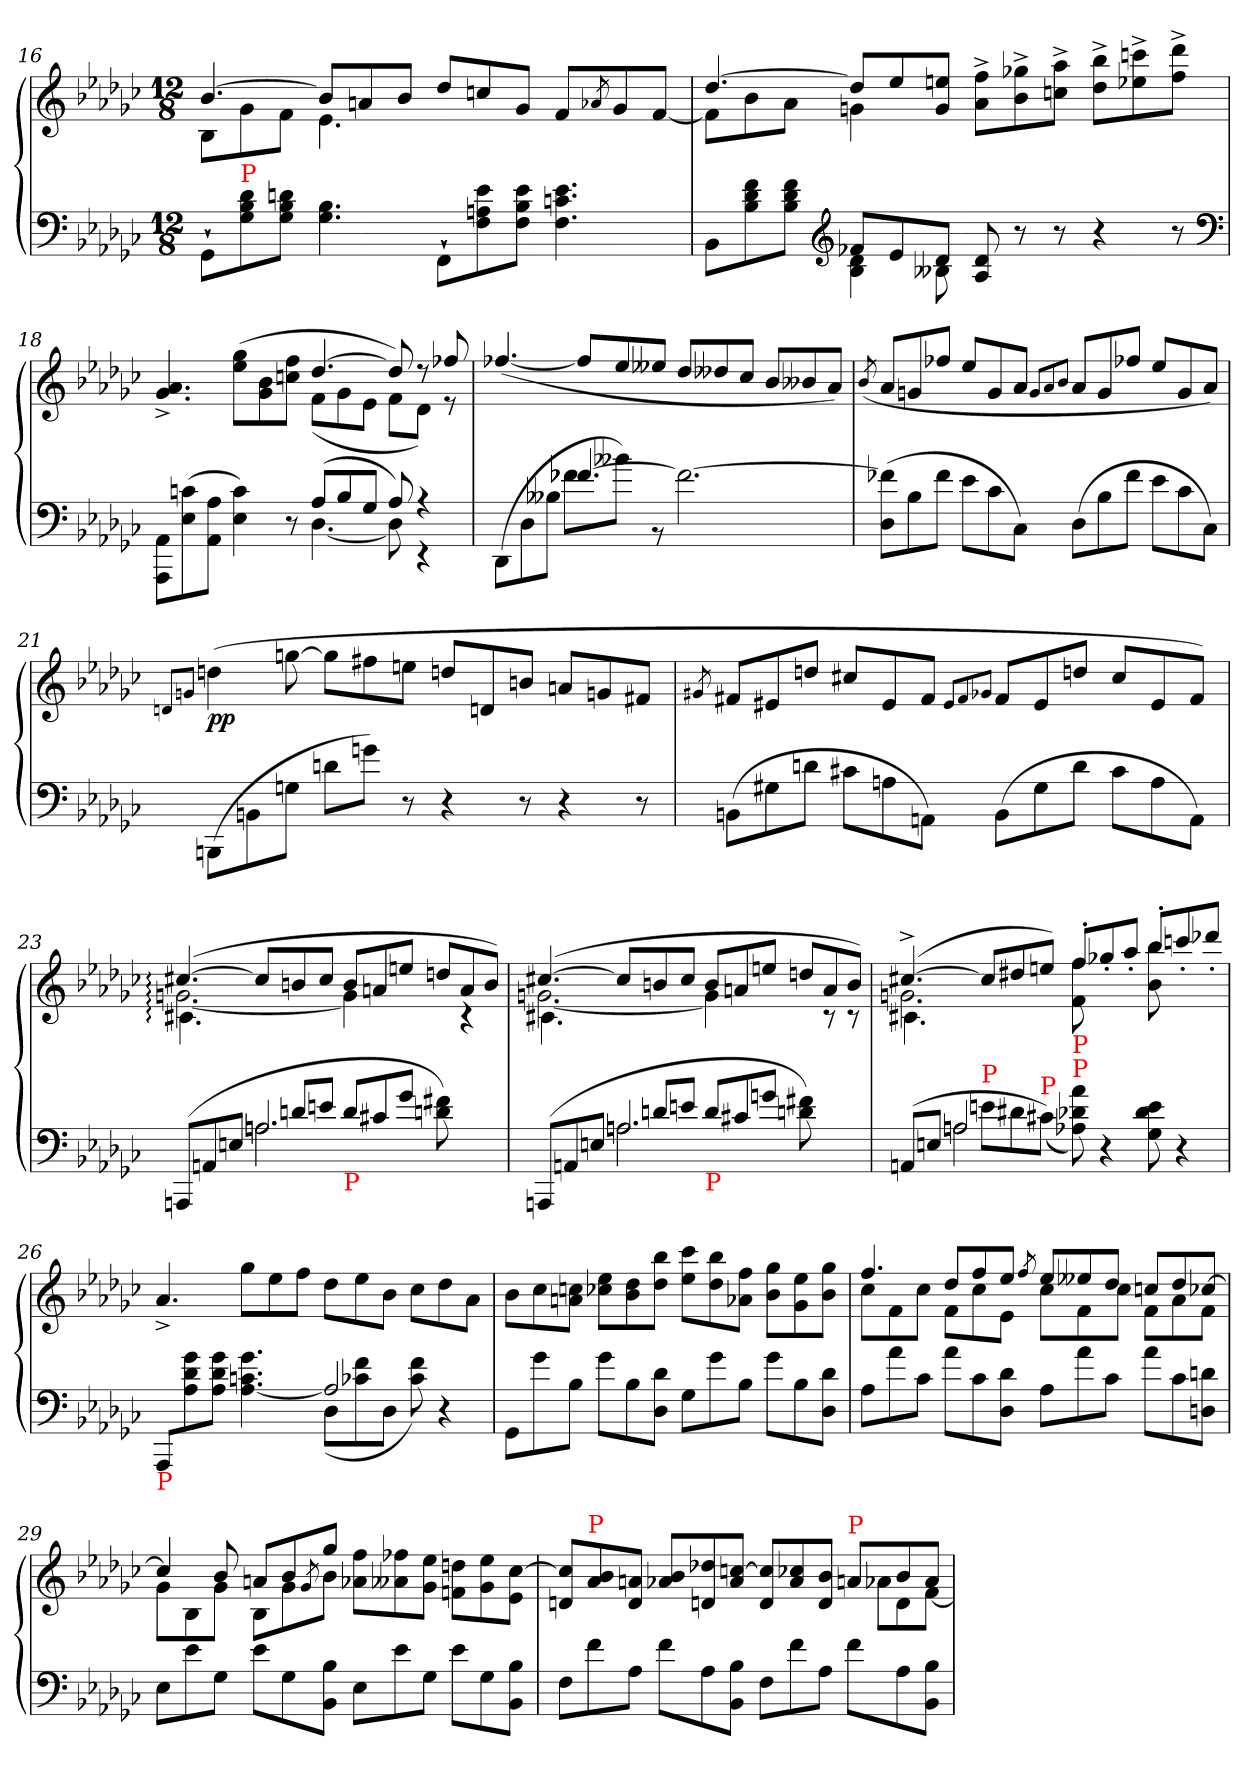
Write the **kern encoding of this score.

**kern	**kern	**dynam
*part1	*part1	*part1
*staff2	*staff1	*staff1/2
*clefF4	*clefG2	*
*k[b-e-a-d-g-c-]	*k[b-e-a-d-g-c-]	*
*e-:	*e-:	*
*M12/8	*M12/8	*
=16	=16	=16
*	*^	*
8GG-`>L	[4.b-	8B-L	.
!LO:TX:a:color=red:t=P	!	!	!
8d- 8B- 8G-	.	8g-	.
8dn 8B- 8G-J	.	8fJ	.
4.B- 4.G-	8b-L]	4.e-	.
.	8an	.	.
.	8b-J	.	.
8FF`>L	8dd-/L	2.ryy	.
8e- 8An 8F	8ccn/	.	.
8e- 8B- 8FJ	8g-/J	.	.
4.e- 4.cn 4.F	8fL	.	.
.	8qa-X/	.	.
.	8g-	.	.
.	[8fJ	.	.
=17	=17	=17	=17
*^	*	*	*
4.ryy	8BB-L)	[4.dd-	8fL]	.
.	8f 8d- 8B-	.	8b-	.
.	8f 8d- 8B-J	.	8a-J	.
*clefG2	*	*	*	*
8f-XL	4d- 4B-	8dd-L]	4gn	.
8e-	.	8ee-	.	.
8d-J	8B--X	8een 8gJ	2.ryy	.
(>8d- 8A-	8ryy	8ff^>\ 8a-^>\L	.	.
8r	8ryy	8gg-X^>\ 8b-^>\	.	.
2ryy	8r	8aa-^>\ 8ccn^>\J	.	.
.	4r	8bb-^>\ 8dd-^>\L	.	.
.	.	8ccc^>\ 8ee-^>\	.	.
.	8r	8ddd-^>\ 8ff^>\J	8ryy	.
*clefF4	*	*	*	*
=18	=18	=18	=18	=18
2ryy	8AA-\ 8AAA-\L	4.a-^> 4.g-^>	2.ryy	.
.	(>8cn\ 8E-\	.	.	.
.	8A-\ 8AA-\J	.	.	.
.	4c 4E-)	(>8gg- 8ee-L	.	.
8ryy	.	8b- 8g-	.	.
8ryy	8r	8ff 8ccnJ	.	.
(<8A-L	[4.D-	[4.dd-	(>8fL	.
8B-	.	.	8g-	.
8G-J	.	.	8e-J	.
8A-)	8D-]	8dd-])	8fL	.
4rA	4r	8rdd	8d-J)	.
.	.	8ff-X	8re	.
*	*	*v	*v	*
=19	=19	=19	=19
4.ryy	(>8DD-\L	(>[4.ff-X/	.
.	8D-\	.	.
.	8B--X\J	.	.
[4.f-X	8f-XL	8ff-/L]	.
.	8b--XJ)	8ee-/	.
.	8r	8ee--X/J	.
2.ryy	2.f-_	8dd-/L	.
.	.	8dd--X/	.
.	.	8cc-/J	.
.	.	8b-/L	.
.	.	8b--X/	.
.	.	8a-/J)	.
*v	*v	*	*
=20	=20	=20
.	(>8qb-/	.
(>8f-X] 8D-L	8a-/L	.
8B-	8gn/	.
8f-J	8ff-X/J	.
8e-L	8ee-/L	.
8c-	8g/	.
8C-J)	8a-/J	.
.	8qqg/L	.
.	8qqa-/	.
.	8qqb-/J	.
(>8D-L	8a-/L	.
8B-	8g/	.
8f-J	8ff-X/J	.
8e-L	8ee-/L	.
8c-	8g/	.
8C-J)	8a-/J)	.
=21	=21	=21
.	8qqdn/L	.
.	8qqgn/J	.
(>8BBBn\L	(>4ddn	pp
8BBn\	.	.
8Gn\J	[8ggn	.
8dnL	8ggL]	.
8gnJ)	8ff#X	.
8r	8eenJ	.
4r	8ddn/L	.
.	8dn/	.
8r	8bn/J	.
4r	8an/L	.
.	8g/	.
8r	8f#X/J	.
=22	=22	=22
.	8qg#X/	.
(>8BBnL	8f#X/L	.
8G#X	8e#X/	.
8dnJ	8ddn/J	.
8c#XL	8cc#X/L	.
8An	8e#/	.
8AAnJ)	8f#/J	.
.	8qqe#/L	.
.	8qqf#/	.
.	8qqg-/J	.
(>8BBL	8f#/L	.
8G#	8e#/	.
8dJ	8ddn/J	.
8c#L	8cc#/L	.
8A	8e#/	.
8AAJ)	8f#/J)	.
=23	=23	=23
*^	*^	*
*	*	*	*^	*
(<8AAAn/L	4.ryy	(>[4.cc#X:	[2.gn	4.c#X:\	.
8AAn/	.	.	.	.	.
8En/J	.	.	.	.	.
!LO:N:vis=2.	!	!	!	!	!
8An	2.An	8cc#/L]	.	8ryy	.
8dnL	.	8bn/	.	1ryy	.
8enJ	.	8cc#/J	.	.	.
!LO:TX:b:color=red:t=P	!	!	!	!	!
8d/L	.	8bL	4g]	.	.
8c#X/	.	8an	.	.	.
8g-\J	.	8eenJ	4ryy	.	.
8f#X\ 8dn\)	4.ryy	8ddnL	.	.	.
4ryy	.	8a	4rc	.	.
.	.	8bJ)	.	.	.
=24	=24	=24	=24	=24	=24
(<8AAAn/L	4.ryy	(>[4.cc#X	[2.gn	4.c#X\	.
8AAn/	.	.	.	.	.
8En/J	.	.	.	.	.
!LO:N:vis=2.	!	!	!	!	!
8An	2.An	8cc#/L]	.	8ryy	.
8dnL	.	8bn/	.	1ryy	.
8enJ	.	8cc#/J	.	.	.
!LO:TX:b:color=red:t=P	!	!	!	!	!
8d/L	.	8bL	4g]	.	.
8c#X/	.	8an	.	.	.
8g\J	.	8eenJ	4ryy	.	.
8f#X\ 8dn\)	4.ryy	8ddnL	.	.	.
4ryy	.	8a	8rc	.	.
.	.	8bJ)	8rc	.	.
=25	=25	=25	=25	=25	=25
4ryy	(8AAnL	(>[4.cc#X^>	2.gn	4.c#X\	.
.	8EnJ	.	.	.	.
!	!LO:N:vis=2	!	!	!	!
2An	8An	.	.	.	.
!	!LO:TX:a:color=red:t=P	!	!	!	!
.	8en\L	8cc#L]	.	8ryy	.
.	8d#X	8dd#X	.	1ryy	.
!	!LO:TX:a:color=red:t=P	!	!	!	!
.	(<8c#XJ)	8eenJ)	.	.	.
!LO:TX:a:color=red:t=P	!	!	!	!	!
!LO:TX:a:color=red:t=P	!	!	!	!	!
4ryy	8a-\ 8d-X\ 8A-X\)	8ff'>L	8ff 8f	.	.
.	4r	8gg-X'>	4ryy	.	.
2ryy	.	8aa-'>J	.	.	.
.	8e 8d- 8G-	8bb-'>L	8bb- 8b-	.	.
.	4r	8cccn'>	4ryy	.	.
.	.	8ddd-X'>J	.	.	.
*	*	*v	*v	*v	*
=26	=26	=26	=26
!LO:TX:b:color=red:t=P	!	!	!
8AAA-/L	2.ryy	4.a-^>	.
8g-\ 8d-\ 8A-\	.	.	.
8g-\ 8d-\ 8A-\J	.	.	.
4.g- 4.cn [4.A-	.	8gg-L	.
.	.	8ee-	.
.	.	8ffJ	.
2A-]	(>8D-L	8dd-L	.
.	8f 8c-X	8ee-	.
.	8D-J	8b-J	.
.	8f 8c-)	8cc-L	.
4r	4ryy	8dd-	.
.	.	8a-J	.
*v	*v	*	*
=27	=27	=27
8GG-L	8b-L	.
8g-	8cc-	.
8B-J	8ccn 8anJ	.
8g-L	8ee- 8cc-XL	.
8B-	8dd- 8b-	.
8d- 8D-J	8bb- 8dd-J	.
8G-L	8ccc- 8ee-L	.
8g-	8bb- 8dd-	.
8B-J	8ff 8a-XJ	.
8g-L	8gg- 8b-L	.
8B-	8ee- 8g-	.
8d- 8D-J	8gg- 8b-J	.
=28	=28	=28
*	*^	*
8A-L	4.ff	8cc-L	.
8a-	.	8f	.
8c-J	.	8cc-J	.
8a-L	8dd-L	8fL	.
8c-	8ff	8cc-	.
8d- 8D-J	8ee-J	8e-J	.
.	8qff/	.	.
8A-L	8ee-L	8cc-L	.
8a-	8ee--X	8f	.
8c-J	8dd-J	8cc-J	.
8a-L	8ccnL	8fL	.
8c-	8dd-	8a-	.
8dn 8DnJ	[8cc-XJ	8fJ	.
=29	=29	=29	=29
8E-L	4cc-]	8g-L	.
8e-	.	8B-	.
8G-J	8b-	8g-J	.
8e-L	8anL	8B-L	.
8G-	8b-	8g-	.
.	.	8qg-/	.
8B- 8BB-J	8gg-J	8b-J	.
8E-L	8ff 8a-L	4.ryy	.
8e-	8ff-X 8a--X	.	.
8G-J	8ee- 8g-J	.	.
8e-L	8ddn\ 8fn\L	4.ryy	.
8G-	8ee-\ 8g-\	.	.
8B- 8BB-J	[8cc-\ 8e-\J	.	.
=30	=30	=30	=30
8FL	8cc-] 8dnL	4.ryy	.
!	!LO:TX:a:color=red:t=P	!	!
8f	8b- 8a-	.	.
8A-J	8an 8dJ	.	.
8fL	8b- 8a-XL	4.ryy	.
8A-	8dd-X 8dn	.	.
8B- 8BB-J	[8ccn 8a-J	.	.
8FL	8cc] 8dL	4.ryy	.
8f	8cc-X 8a-	.	.
8A-J	8b- 8dJ	.	.
!	!LO:TX:a:color=red:t=P	!	!
8fL	8anL	8a-XL	.
8A-	8b-	8d	.
8B- 8BB-J	8a-J	[8fJ	.
*	*v	*v	*
=	=	=
*-	*-	*-
